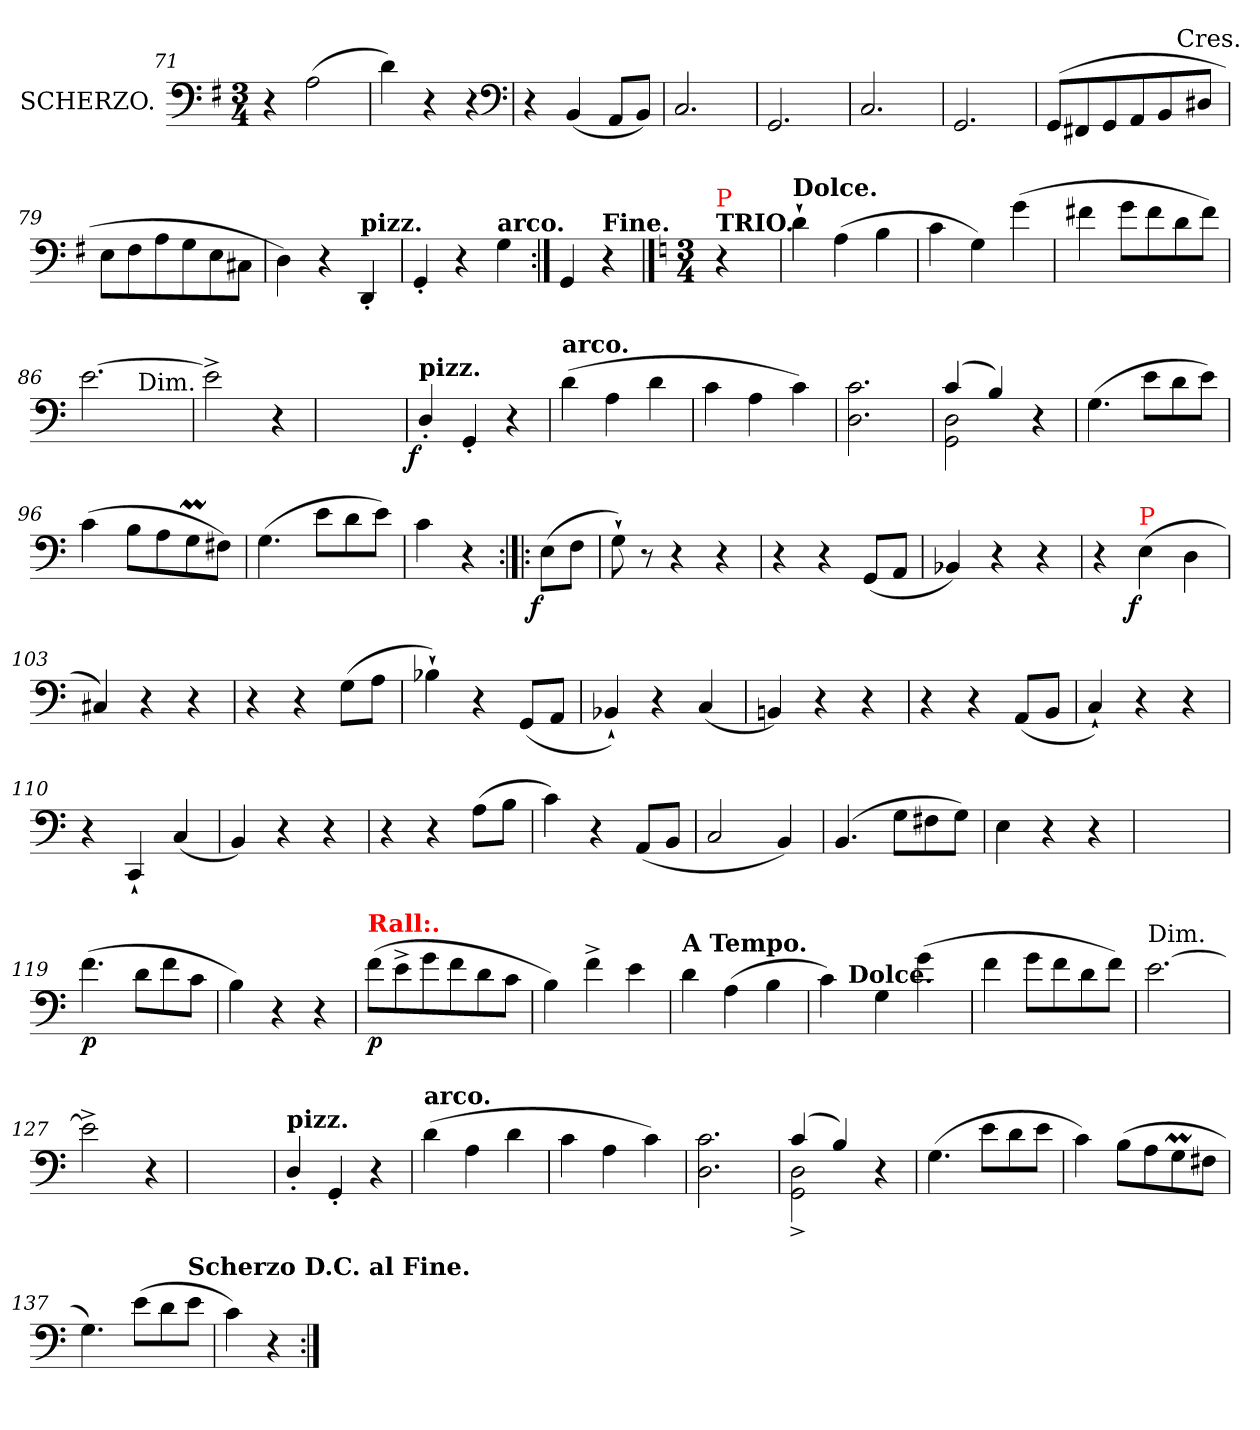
**kern	**dynam
*part1	*part1
*staff1	*staff1
*I"SCHERZO.	*
*clefF4	*
*k[f#]	*
*G:	*
*M3/4	*
=71	=71
4r	.
(>2A	.
=72	=72
4d)	.
4r	.
4r	.
*clefF4	*
=73	=73
4r	.
(<4BB	.
8AAL	.
8BBJ)	.
=74	=74
2.C	.
=75	=75
2.GG	.
=76	=76
2.C	.
=77	=77
2.GG	.
=78	=78
!LO:TX:a:color=red:t=P	!
*^	*
(<8GGL	2ryy	.
8FF#X	.	.
8GG	.	.
8AA	.	.
8BB	16ryy	.
!	!LO:TX:t=Cres.	!
.	8.ryy	.
8D#XJ	.	.
*v	*v	*
=79	=79
8EL	.
8F#	.
8A	.
8G	.
8E	.
8C#XJ	.
=80	=80
4D)	.
4r	.
!LO:TX:a:B:t=pizz.	!
4DD'<	.
=81	=81
4GG'</	.
4r	.
!LO:TX:a:B:t=arco.	!
4G	.
=:|!	=:|!
4GG/	.
!LO:TX:a:B:t=Fine.	!
4r	.
==	==
*k[]	*
*M3/4	*
!LO:TX:a:B:t=TRIO.	!
!LO:TX:a:color=red:t=P	!
4r	.
=83	=83
!LO:TX:a:B:t=Dolce.	!
4d`>	.
(>4A	.
4B	.
=84	=84
4c	.
4G\)	.
(>4g	.
=85	=85
4f#	.
8gL	.
8f#	.
8d	.
8f#J)	.
=86	=86
*^	*
[2.e	4.ryy	.
!	!LO:TX:t=Dim.	!
.	4.ryy	.
*v	*v	*
=87	=87
2e^<]	.
4r	.
=88	=88
2.ryy	.
=90	=90
!LO:TX:a:B:t=pizz.	!
!	!LO:DY:rj
4D'</	f
4GG'<	.
4r	.
=91	=91
!LO:TX:a:B:t=arco.	!
(>4d	.
4A	.
4d	.
=92	=92
4c	.
4A	.
4c)	.
=93	=93
2.c\ 2.D\	.
=94	=94
*^	*
(>4c	2D 2GG	.
4B)	.	.
4r	4ryy	.
*v	*v	*
=95	=95
(>4.G	.
8eL	.
8d	.
8eJ)	.
=96	=96
(>4c	.
8B\L	.
8A	.
8GM	.
8F#XJ)	.
=97	=97
(>4.G	.
8eL	.
8d	.
8eJ)	.
=	=
4c	.
4r	.
=98:|!|:	=98:|!|:
!	!LO:DY:rj
(>8EL	f
8FJ	.
=99	=99
8G`>)	.
8r	.
4r	.
4r	.
=100	=100
4r	.
4r	.
(<8GGL	.
8AAJ	.
=101	=101
4BB-X)	.
4r	.
4r	.
=102	=102
4r	.
!LO:TX:a:color=red:t=P	!
!	!LO:DY:rj
(>4E	f
4D	.
=103	=103
4C#X/)	.
4r	.
4r	.
=104	=104
4r	.
4r	.
(>8GL	.
8AJ	.
=105	=105
4B-X`>)	.
4r	.
(<8GGL	.
8AAJ	.
=106	=106
4BB-X`<)	.
4r	.
(<4C	.
=107	=107
4BBn)	.
4r	.
4r	.
=108	=108
4r	.
4r	.
(<8AAL	.
8BBJ	.
=109	=109
4C`<)	.
4r	.
4r	.
=110	=110
4r	.
4CC`<	.
(<4C	.
=111	=111
4BB)	.
4r	.
4r	.
=112	=112
4r	.
4r	.
(>8AL	.
8BJ	.
=113	=113
4c)	.
4r	.
(<8AAL	.
8BBJ	.
=114	=114
2C	.
4BB)	.
=115	=115
(>4.BB	.
8GL	.
8F#X	.
8GJ)	.
=116	=116
4E	.
4r	.
4r	.
=117	=117
2.ryy	.
=119	=119
(>4.f	p
8dL	.
8f	.
8cJ	.
=120	=120
4B)	.
4r	.
4r	.
=121	=121
!LO:TX:a:B:color=red:t=Rall&colon;.	!
(>8fL	p
8e^<	.
8g	.
8f	.
8d	.
8cJ	.
=122	=122
4B)	.
4f^<	.
4e	.
=123	=123
!LO:TX:a:B:t=A Tempo.	!
4d	.
(>4A	.
4B	.
=124	=124
*^	*
4c)	8ryy	.
!	!LO:TX:a:B:t=Dolce.	!
.	2ryy	.
4G	.	.
(>4g	.	.
.	8ryy	.
*v	*v	*
=125	=125
4f	.
8gL	.
8f	.
8d	.
8fJ)	.
=126	=126
!LO:TX:t=Dim.	!
[2.e	.
=127	=127
2e^<]	.
4r	.
=128	=128
2.ryy	.
=130	=130
!LO:TX:a:B:t=pizz.	!
4D'</	.
4GG'<	.
4r	.
=131	=131
!LO:TX:a:B:t=arco.	!
(>4d	.
4A	.
4d	.
=132	=132
4c	.
4A	.
4c)	.
=133	=133
2.c 2.D	.
=134	=134
*^	*
(>4c	2D^< 2GG^<	.
4B)	.	.
4r	4ryy	.
*v	*v	*
=135	=135
(>4.G	.
8eL	.
8d	.
8eJ	.
=136	=136
4c)	.
(>8B\L	.
8A	.
8GM	.
8F#XJ	.
=137	=137
4.G\)	.
(>8eL	.
8d	.
!LO:TX:a:B:t=Scherzo D.C. al Fine.	!
8eJ	.
=138	=138
4c)	.
4r	.
=:|!	=:|!
*-	*-
